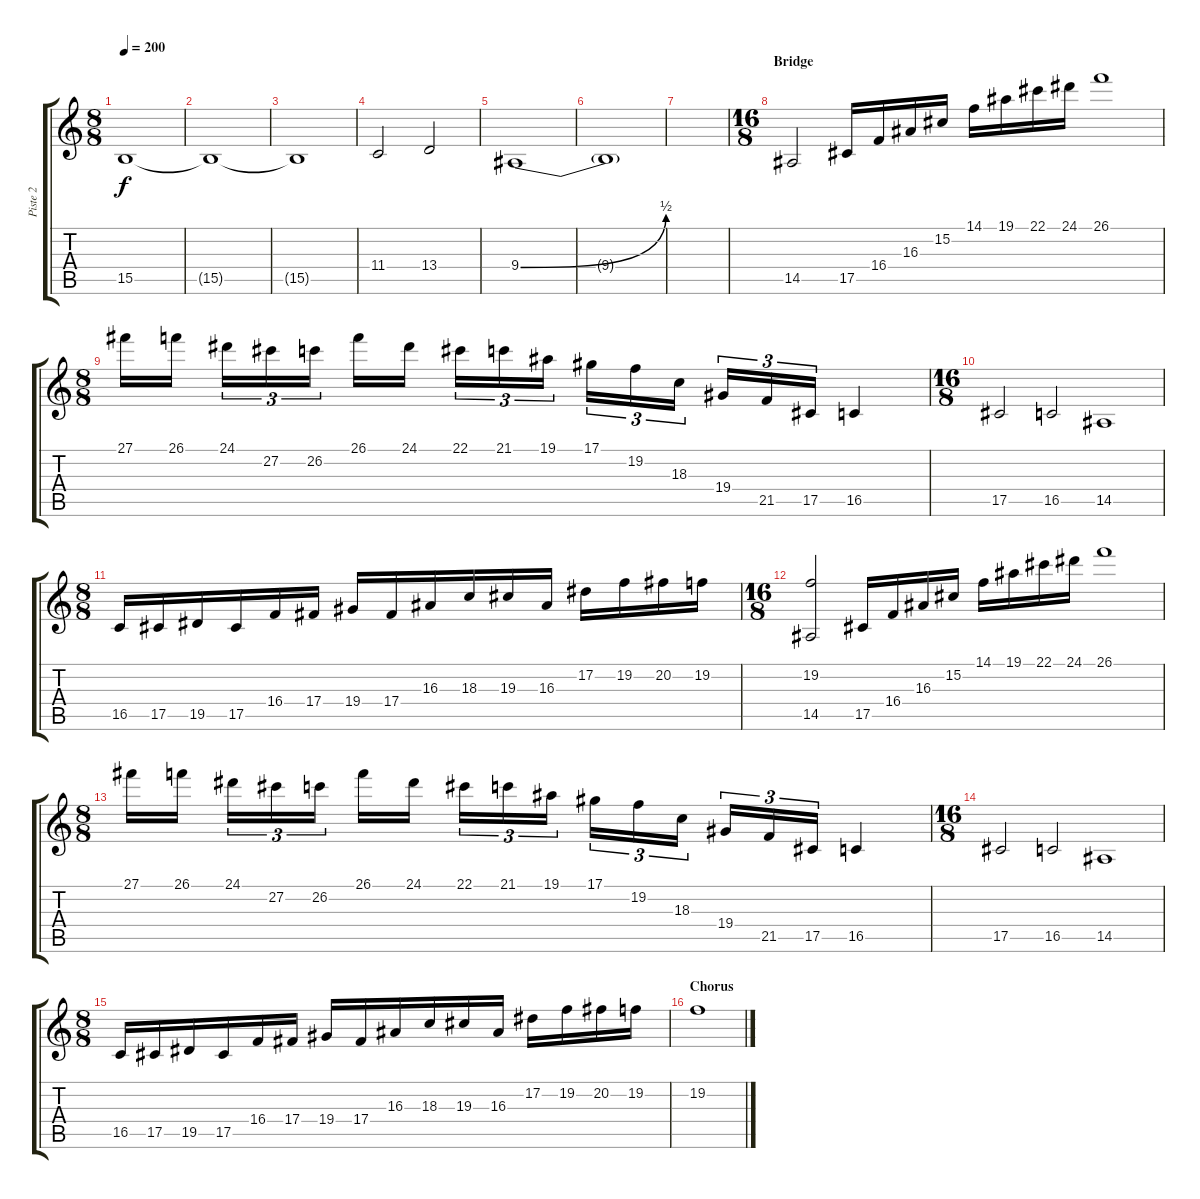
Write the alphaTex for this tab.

\track ("Piste 2" "Piste 2") {instrument lead2sawtooth}
\staff {score tabs}
\tuning (Eb4 Bb3 Gb3 Db3 Ab2 Eb2) {hide}
\ts (8 8)
\tempo 200
\clef g2
\ks c
15.5.1{dy f} |
15.5{t}.1 |
15.5{t}.1 |
11.4.2 13.4.2 |
9.4{be (bend 0 0 60 2)}.1 |
9.4{t}.1 |
|
\ts (16 8)
\section ("" "Bridge")
14.5.2{volume 16 balance 13} 17.5.16 16.4.16 16.3.16 15.2.16 14.1.16 19.1.16 22.1.16 24.1.16 26.1.1 |
\ts (8 8)
27.1.16 26.1.16 24.1.16{tu (3 2)} 27.2.16{tu (3 2)} 26.2.16{tu (3 2)} 26.1.16 24.1.16 22.1.16{tu (3 2)} 21.1.16{tu (3 2)} 19.1.16{tu (3 2)} 17.1.16{tu (3 2)} 19.2.16{tu (3 2)} 18.3.16{tu (3 2)} 19.4.16{tu (3 2)} 21.5.16{tu (3 2)} 17.5.16{tu (3 2)} 16.5.4 |
\ts (16 8)
17.5.2 16.5.2 14.5.1 |
\ts (8 8)
16.5.16 17.5.16 19.5.16 17.5.16 16.4.16 17.4.16 19.4.16 17.4.16 16.3.16 18.3.16 19.3.16 16.3.16 17.2.16 19.2.16 20.2.16 19.2.16 |
\ts (16 8)
(19.2 14.5).2 17.5.16 16.4.16 16.3.16 15.2.16 14.1.16 19.1.16 22.1.16 24.1.16 26.1.1 |
\ts (8 8)
27.1.16 26.1.16 24.1.16{tu (3 2)} 27.2.16{tu (3 2)} 26.2.16{tu (3 2)} 26.1.16 24.1.16 22.1.16{tu (3 2)} 21.1.16{tu (3 2)} 19.1.16{tu (3 2)} 17.1.16{tu (3 2)} 19.2.16{tu (3 2)} 18.3.16{tu (3 2)} 19.4.16{tu (3 2)} 21.5.16{tu (3 2)} 17.5.16{tu (3 2)} 16.5.4 |
\ts (16 8)
17.5.2 16.5.2 14.5.1 |
\ts (8 8)
16.5.16 17.5.16 19.5.16 17.5.16 16.4.16 17.4.16 19.4.16 17.4.16 16.3.16 18.3.16 19.3.16 16.3.16 17.2.16 19.2.16 20.2.16 19.2.16 |
\section ("" "Chorus")
19.2.1
